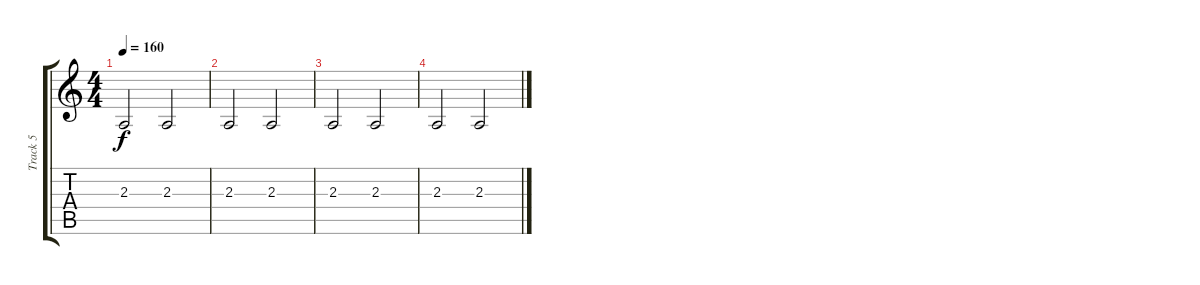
\track ("Track 5" "Track 5") {instrument voiceoohs}
\staff {score tabs}
\tuning (E4 B3 G3 D3 A2 E2) {hide}
\ts (4 4)
\tempo 160
\clef g2
\ks c
2.3.2{dy f} 2.3.2 |
2.3.2 2.3.2 |
2.3.2 2.3.2 |
2.3.2 2.3.2
